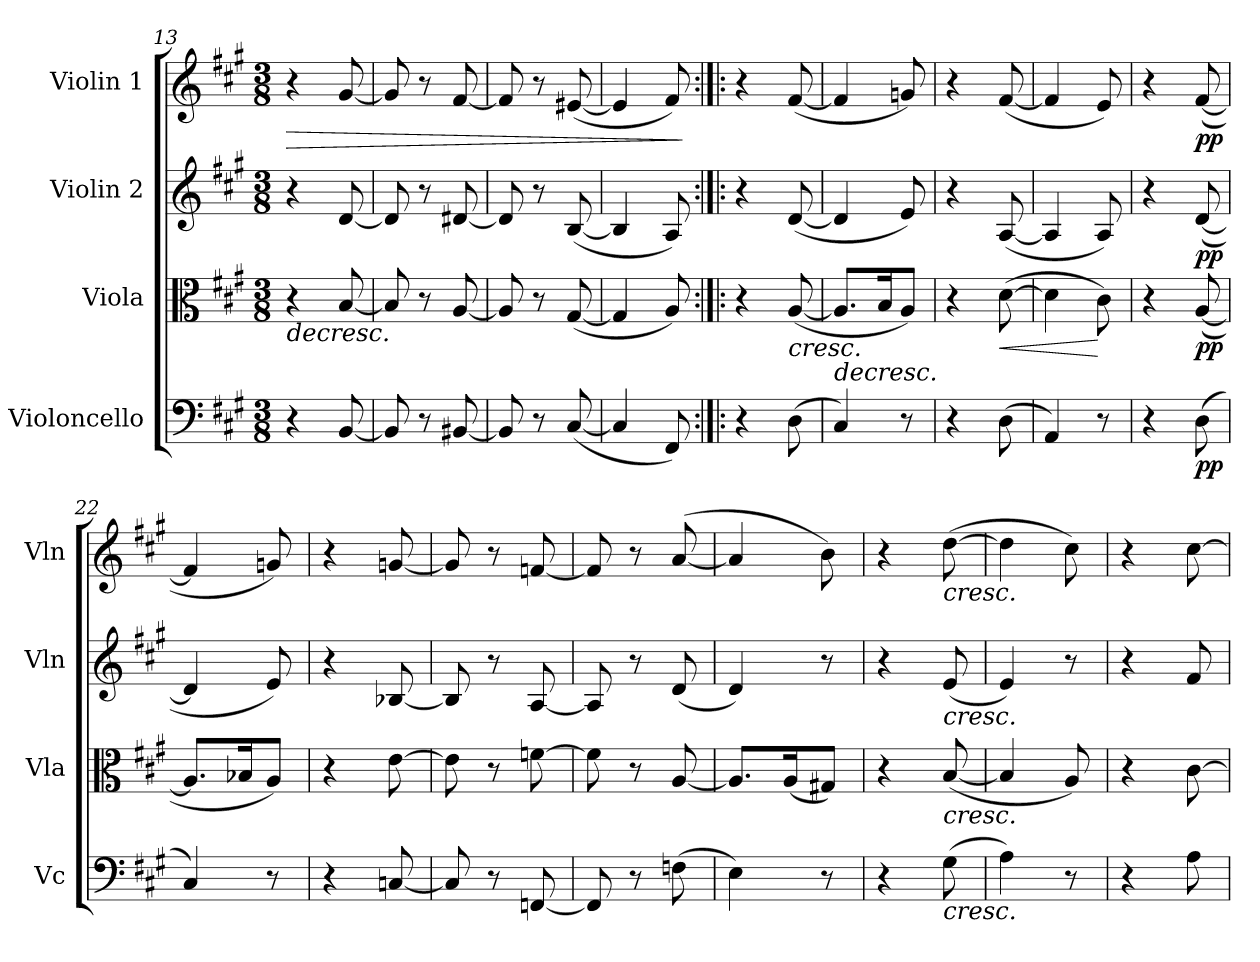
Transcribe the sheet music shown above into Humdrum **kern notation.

**kern	**dynam	**kern	**dynam	**kern	**dynam	**kern	**dynam
*part4	*part4	*part3	*part3	*part2	*part2	*part1	*part1
*staff4	*staff4	*staff3	*staff3	*staff2	*staff2	*staff1	*staff1
*I"Violoncello	*	*I"Viola	*	*I"Violin 2	*	*I"Violin 1	*
*I'Vc	*	*I'Vla	*	*I'Vln	*	*I'Vln	*
*clefF4	*	*clefC3	*	*clefG2	*	*clefG2	*
*k[f#c#g#]	*	*k[f#c#g#]	*	*k[f#c#g#]	*	*k[f#c#g#]	*
*M3/8	*	*M3/8	*	*M3/8	*	*M3/8	*
=13	=13	=13	=13	=13	=13	=13	=13
!	!	!	!LO:HP:b	!	!	!	!LO:HP:b
4r	.	4r	>	4r	.	4r	>
[8BB/	.	[8B/	.	[8d/	.	[8g#/	.
=14	=14	=14	=14	=14	=14	=14	=14
8BB/]	.	8B/]	.	8d/]	.	8g#/]	.
8r	.	8r	.	8r	.	8r	.
[8BB#X/	.	[8A/	.	[8d#X/	.	[8f#/	.
=15	=15	=15	=15	=15	=15	=15	=15
8BB#/]	.	8A/]	.	8d#/]	.	8f#/]	.
8r	.	8r	.	8r	.	8r	.
([8C#/	.	([8G#/	.	([8B/	.	([8e#X/	.
=16	=16	=16	=16	=16	=16	=16	=16
4C#/]	.	4G#/]	.	4B/]	.	4e#/]	.
8FF#/)	.	8A/)	.	8A/)	.	8f#/)	.
.	.	.	.	.	.	.	]
=17:|!|:	=17:|!|:	=17:|!|:	=17:|!|:	=17:|!|:	=17:|!|:	=17:|!|:	=17:|!|:
4r	.	4r	.	4r	.	4r	.
!	!	!	!LO:HP:b	!	!	!	!
(8D\	.	([8A/	<	([8d/	.	([8f#/	.
.	.	.	]	.	.	.	.
=18	=18	=18	=18	=18	=18	=18	=18
!	!	!	!LO:HP:b	!	!	!	!
4C#/)	.	8.A/L]	>	4d/]	.	4f#/]	.
.	.	16B/K	[	.	.	.	.
8r	.	8A/J)	.	8e/)	.	8gn/)	.
=19	=19	=19	=19	=19	=19	=19	=19
4r	.	4r	.	4r	.	4r	.
!	!	!	!LO:HP:b	!	!	!	!
(8D\	.	([8d\	<	([8A/	.	([8f#/	.
.	.	.	]	.	.	.	.
=20	=20	=20	=20	=20	=20	=20	=20
4AA/)	.	4d\]	.	4A/]	.	4f#/]	.
8r	.	8c#\)	[	8A/)	.	8e/)	.
!!LO:LB:g=z
=21	=21	=21	=21	=21	=21	=21	=21
4r	.	4r	.	4r	.	4r	.
!	!LO:DY:b	!	!LO:DY:b	!	!LO:DY:b	!	!LO:DY:b
(8D\	pp	([8A/	pp	([8d/	pp	([8f#/	pp
=22	=22	=22	=22	=22	=22	=22	=22
4C#/)	.	8.A/L]	.	4d/]	.	4f#/]	.
.	.	16B-X/K	.	.	.	.	.
8r	.	8A/J)	.	8e/)	.	8gn/)	.
=23	=23	=23	=23	=23	=23	=23	=23
4r	.	4r	.	4r	.	4r	.
[8Cn/	.	[8e\	.	[8B-X/	.	[8gn/	.
=24	=24	=24	=24	=24	=24	=24	=24
8C/]	.	8e\]	.	8B-/]	.	8g/]	.
8r	.	8r	.	8r	.	8r	.
[8FFn/	.	[8fn\	.	[8A/	.	[8fn/	.
=25	=25	=25	=25	=25	=25	=25	=25
8FF/]	.	8f\]	.	8A/]	.	8f/]	.
8r	.	8r	.	8r	.	8r	.
(8Fn\	.	[8A/	.	(8d/	.	([8a/	.
=26	=26	=26	=26	=26	=26	=26	=26
4E\)	.	8.A/L]	.	4d/)	.	4a/]	.
.	.	(16A/K	.	.	.	.	.
8r	.	8G#X/J)	.	8r	.	8b\)	.
=27	=27	=27	=27	=27	=27	=27	=27
4r	.	4r	.	4r	.	4r	.
!	!	!	!	!	!	!LO:TX:b:i:t=cresc.	!
!	!	!	!	!LO:TX:b:i:t=cresc.	!	!	!
!	!	!LO:TX:b:i:t=cresc.	!	!	!	!	!
!LO:TX:b:i:t=cresc.	!	!	!	!	!	!	!
(8G#\	.	([8B/	.	(8e/	.	([8dd\	.
=28	=28	=28	=28	=28	=28	=28	=28
4A\)	.	4B/]	.	4e/)	.	4dd\]	.
8r	.	8A/)	.	8r	.	8cc#\)	.
=29	=29	=29	=29	=29	=29	=29	=29
4r	.	4r	.	4r	.	4r	.
8A\	.	[8c#\	.	8f#/	.	[8cc#\	.
=	=	=	=	=	=	=	=
*-	*-	*-	*-	*-	*-	*-	*-
